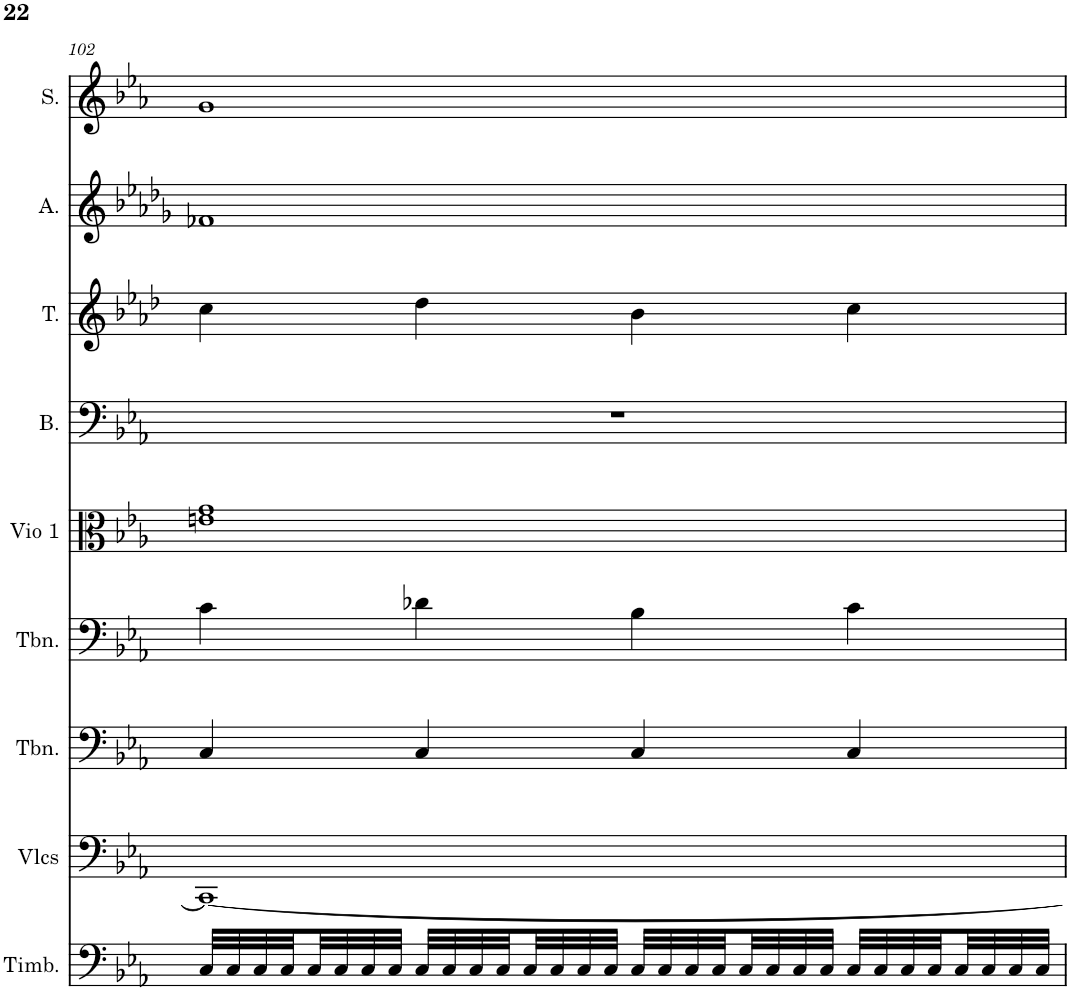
**kern	**kern	**kern	**kern	**kern	**kern	**kern	**kern	**kern
*part9	*part8	*part7	*part6	*part5	*part4	*part3	*part2	*part1
*staff9	*staff8	*staff7	*staff6	*staff5	*staff4	*staff3	*staff2	*staff1
*I"Timbales, Staff-1	*I"Violoncelles, D'Bass/Strings, etc	*I"Trombone, Synth strings, etc	*I"Trombone, Synth strings 2	*I"1st violins	*I"Basse	*I"Tenor	*I"Alto	*I"Soprano
*I'Timb.	*I'Vlcs	*I'Tbn.	*I'Tbn.	*I'Vio 1	*I'B.	*I'T.	*I'A.	*I'S.
!!LO:PB:g=z
*clefF4	*clefF4	*clefF4	*clefF4	*clefC3	*clefF4	*clefG2	*clefG2	*clefG2
*k[b-e-a-]	*k[b-e-a-]	*k[b-e-a-]	*k[b-e-a-]	*k[b-e-a-]	*k[b-e-a-]	*k[b-e-a-d-]	*k[b-e-a-d-g-]	*k[b-e-a-]
*M4/4	*M4/4	*M4/4	*M4/4	*M4/4	*M4/4	*M4/4	*M4/4	*M4/4
=102	=102	=102	=102	=102	=102	=102	=102	=102
32C/LLL	1CC_	4C/	4c\	1en 1g	1r	4cc\	1f-X	1g
32C/	.	.	.	.	.	.	.	.
32C/	.	.	.	.	.	.	.	.
32C/	.	.	.	.	.	.	.	.
32C/	.	.	.	.	.	.	.	.
32C/	.	.	.	.	.	.	.	.
32C/	.	.	.	.	.	.	.	.
32C/JJJ	.	.	.	.	.	.	.	.
32C/LLL	.	4C/	4d-X\	.	.	4dd-\	.	.
32C/	.	.	.	.	.	.	.	.
32C/	.	.	.	.	.	.	.	.
32C/	.	.	.	.	.	.	.	.
32C/	.	.	.	.	.	.	.	.
32C/	.	.	.	.	.	.	.	.
32C/	.	.	.	.	.	.	.	.
32C/JJJ	.	.	.	.	.	.	.	.
32C/LLL	.	4C/	4B-\	.	.	4b-\	.	.
32C/	.	.	.	.	.	.	.	.
32C/	.	.	.	.	.	.	.	.
32C/	.	.	.	.	.	.	.	.
32C/	.	.	.	.	.	.	.	.
32C/	.	.	.	.	.	.	.	.
32C/	.	.	.	.	.	.	.	.
32C/JJJ	.	.	.	.	.	.	.	.
32C/LLL	.	4C/	4c\	.	.	4cc\	.	.
32C/	.	.	.	.	.	.	.	.
32C/	.	.	.	.	.	.	.	.
32C/	.	.	.	.	.	.	.	.
32C/	.	.	.	.	.	.	.	.
32C/	.	.	.	.	.	.	.	.
32C/	.	.	.	.	.	.	.	.
32C/JJJ	.	.	.	.	.	.	.	.
=	=	=	=	=	=	=	=	=
*-	*-	*-	*-	*-	*-	*-	*-	*-
